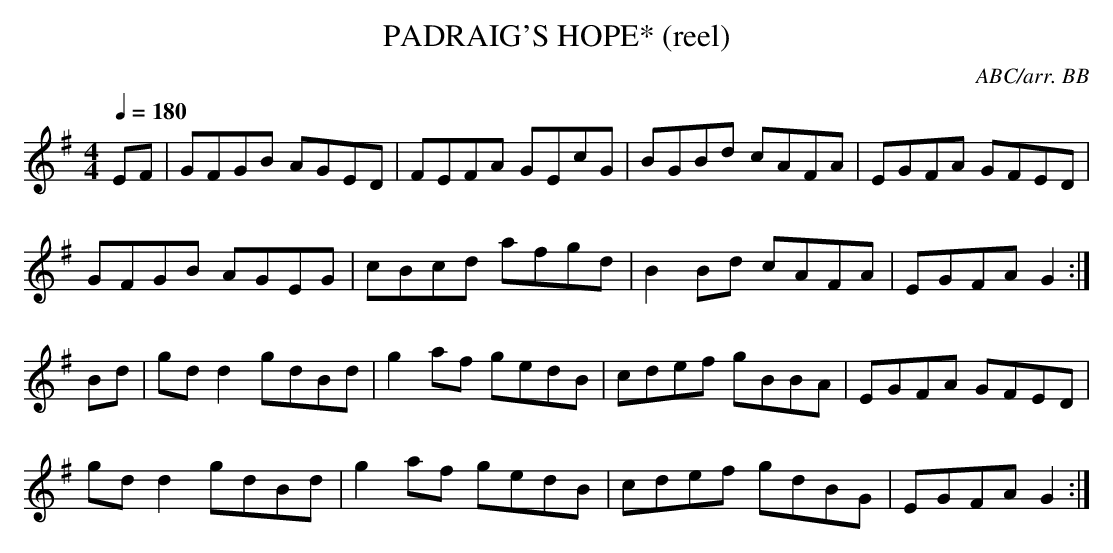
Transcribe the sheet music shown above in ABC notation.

X:1
T:PADRAIG'S HOPE* (reel)
C:ABC/arr. BB
Q:1/4=180
M:4/4
K:G
EF|GFGB AGED|FEFA GEcG|BGBd cAFA|EGFA GFED|
GFGB AGEG|cBcd afgd|B2Bd cAFA|EGFA G2:|
Bd|gdd2 gdBd|g2af gedB|cdef gBBA|EGFA GFED|
gdd2 gdBd|g2af gedB|cdef gdBG|EGFA G2:|
